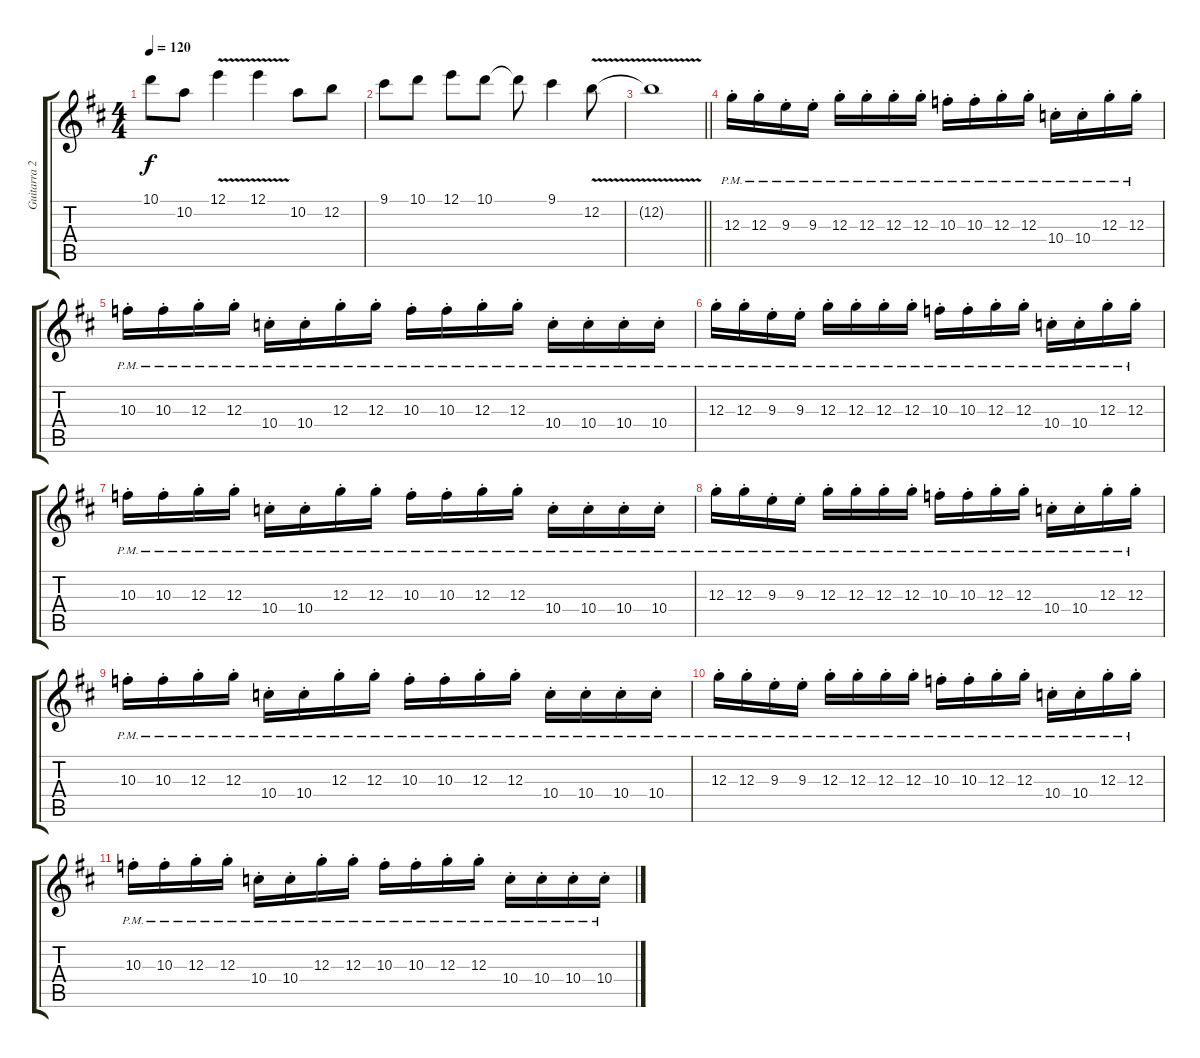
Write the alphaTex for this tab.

\track ("Guitarra 2 Summers" "Guitarra 2") {instrument overdrivenguitar}
\staff {score tabs}
\tuning (E4 B3 G3 D3 A2 E2) {hide}
\ts (4 4)
\tempo 120
\clef g2
\ks d
10.1.8{dy f} 10.2.8 12.1{v}.4 12.1{v}.4 10.2.8 12.2.8 |
9.1.8 10.1.8 12.1.8 10.1.8 10.1{t}.8 9.1.4 12.2{v}.8 |
\barLineRight lightlight
12.2{v t}.1 |
12.3{pm st}.16 12.3{pm st}.16 9.3{pm st}.16 9.3{pm st}.16 12.3{pm st}.16 12.3{pm st}.16 12.3{pm st}.16 12.3{pm st}.16 10.3{pm st}.16 10.3{pm st}.16 12.3{pm st}.16 12.3{pm st}.16 10.4{pm st}.16 10.4{pm st}.16 12.3{pm st}.16 12.3{pm st}.16 |
10.3{pm st}.16 10.3{pm st}.16 12.3{pm st}.16 12.3{pm st}.16 10.4{pm st}.16 10.4{pm st}.16 12.3{pm st}.16 12.3{pm st}.16 10.3{pm st}.16 10.3{pm st}.16 12.3{pm st}.16 12.3{pm st}.16 10.4{pm st}.16 10.4{pm st}.16 10.4{pm st}.16 10.4{pm st}.16 |
12.3{pm st}.16 12.3{pm st}.16 9.3{pm st}.16 9.3{pm st}.16 12.3{pm st}.16 12.3{pm st}.16 12.3{pm st}.16 12.3{pm st}.16 10.3{pm st}.16 10.3{pm st}.16 12.3{pm st}.16 12.3{pm st}.16 10.4{pm st}.16 10.4{pm st}.16 12.3{pm st}.16 12.3{pm st}.16 |
10.3{pm st}.16 10.3{pm st}.16 12.3{pm st}.16 12.3{pm st}.16 10.4{pm st}.16 10.4{pm st}.16 12.3{pm st}.16 12.3{pm st}.16 10.3{pm st}.16 10.3{pm st}.16 12.3{pm st}.16 12.3{pm st}.16 10.4{pm st}.16 10.4{pm st}.16 10.4{pm st}.16 10.4{pm st}.16 |
12.3{pm st}.16 12.3{pm st}.16 9.3{pm st}.16 9.3{pm st}.16 12.3{pm st}.16 12.3{pm st}.16 12.3{pm st}.16 12.3{pm st}.16 10.3{pm st}.16 10.3{pm st}.16 12.3{pm st}.16 12.3{pm st}.16 10.4{pm st}.16 10.4{pm st}.16 12.3{pm st}.16 12.3{pm st}.16 |
10.3{pm st}.16 10.3{pm st}.16 12.3{pm st}.16 12.3{pm st}.16 10.4{pm st}.16 10.4{pm st}.16 12.3{pm st}.16 12.3{pm st}.16 10.3{pm st}.16 10.3{pm st}.16 12.3{pm st}.16 12.3{pm st}.16 10.4{pm st}.16 10.4{pm st}.16 10.4{pm st}.16 10.4{pm st}.16 |
12.3{pm st}.16 12.3{pm st}.16 9.3{pm st}.16 9.3{pm st}.16 12.3{pm st}.16 12.3{pm st}.16 12.3{pm st}.16 12.3{pm st}.16 10.3{pm st}.16 10.3{pm st}.16 12.3{pm st}.16 12.3{pm st}.16 10.4{pm st}.16 10.4{pm st}.16 12.3{pm st}.16 12.3{pm st}.16 |
10.3{pm st}.16 10.3{pm st}.16 12.3{pm st}.16 12.3{pm st}.16 10.4{pm st}.16 10.4{pm st}.16 12.3{pm st}.16 12.3{pm st}.16 10.3{pm st}.16 10.3{pm st}.16 12.3{pm st}.16 12.3{pm st}.16 10.4{pm st}.16 10.4{pm st}.16 10.4{pm st}.16 10.4{pm st}.16
